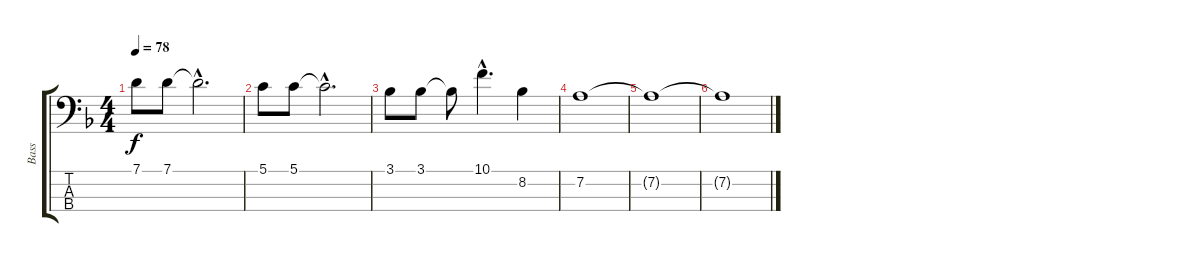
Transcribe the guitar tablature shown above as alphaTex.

\track ("Bass" "Bass") {instrument electricbassfinger}
\staff {score tabs}
\tuning (G2 D2 A1 E1) {hide}
\ts (4 4)
\tempo 78
\clef f4
\ks dminor
7.1.8{dy f} 7.1.8 7.1{hac t}.2{d} |
5.1.8 5.1.8 5.1{hac t}.2{d} |
3.1.8 3.1.8 3.1{t}.8 10.1{hac}.4{d} 8.2.4 |
7.2.1 |
7.2{t}.1 |
7.2{t}.1
